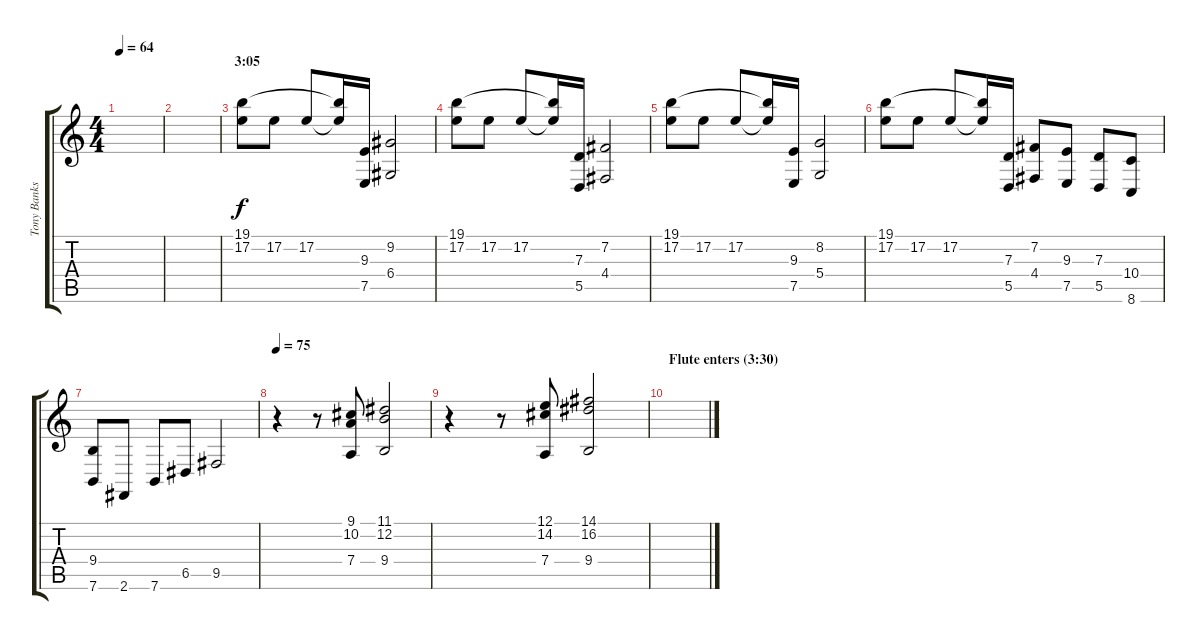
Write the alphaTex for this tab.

\track ("Tony Banks (piano right hand)" "Tony Banks") {instrument acousticgrandpiano}
\staff {score tabs}
\tuning (E4 B3 G3 D3 A2 E2) {hide}
\ts (4 4)
\tempo 64
\clef g2
\ks c
|
|
\section ("" "3:05")
(19.1 17.2).8 17.2.8 17.2.8 (19.1{t} 17.2{t}).16 (9.3 7.5).16 (9.2 6.4).2 |
(19.1 17.2).8 17.2.8 17.2.8 (19.1{t} 17.2{t}).16 (7.3 5.5).16 (7.2 4.4).2 |
(19.1 17.2).8 17.2.8 17.2.8 (19.1{t} 17.2{t}).16 (9.3 7.5).16 (8.2 5.4).2 |
(19.1 17.2).8 17.2.8 17.2.8 (19.1{t} 17.2{t}).16 (7.3 5.5).16 (7.2 4.4).8 (9.3 7.5).8 (7.3 5.5).8 (10.4 8.6).8 |
(9.4 7.6).8 2.6.8 7.6.8 6.5.8 9.5.2 |
\tempo 75
r.4 r.8 (9.1 10.2 7.4).8 (11.1 12.2 9.4).2 |
r.4 r.8 (12.1 14.2 7.4).8 (14.1 16.2 9.4).2 |
\section ("" "Flute enters (3:30)")
